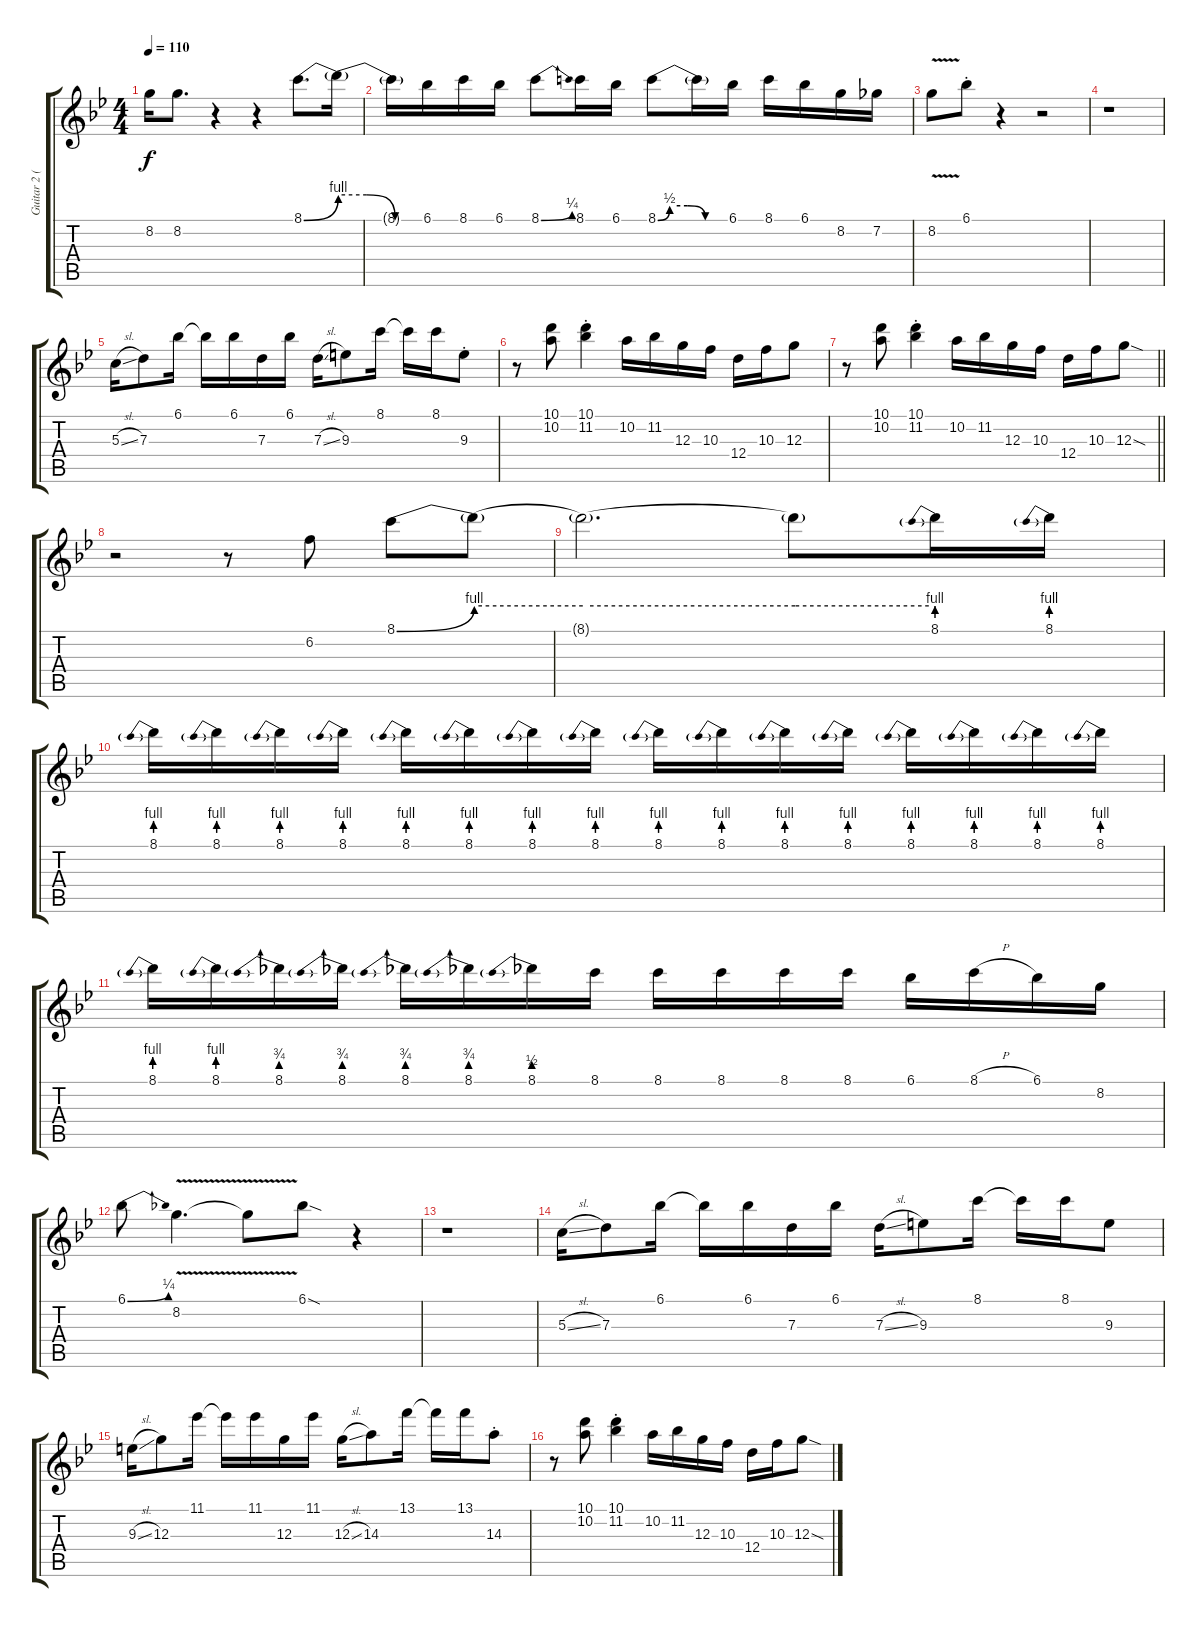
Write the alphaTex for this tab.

\track ("Guitar 2 (with wah and reverb)" "Guitar 2 (") {instrument distortionguitar}
\staff {score tabs}
\tuning (E4 B3 G3 D3 A2 E2) {hide}
\ts (4 4)
\tempo 110
\clef g2
\ks bb
8.2.16{dy f} 8.2.8{d} r.4 r.4 8.1{be (bend 0 0 60 4)}.8{d} 8.1{be (custom 0 4 20 4 40 0 60 0) t}.16 |
8.1{t}.16 6.1.16 8.1.16 6.1.16 8.1{be (bend 0 0 60 1)}.8 8.1.16 6.1.16 8.1{be (custom 0 0 10 2 25 2 40 0 60 0)}.8 8.1{t}.16 6.1.16 8.1.16 6.1.16 8.2.16 7.2.16 |
8.2{v}.8 6.1{st}.8 r.4 r.2 |
r.1 |
5.3{sl}.16 7.3.8 6.1.16 6.1{t}.16 6.1.16 7.3.16 6.1.16 7.3{sl}.16 9.3.8 8.1.16 8.1{t}.16 8.1.16 9.3{st}.8 |
r.8 (10.1 10.2).8 (10.1{st} 11.2{st}).4 10.2.16 11.2.16 12.3.16 10.3.16 12.4.16 10.3.16 12.3.8 |
\barLineRight lightlight
r.8 (10.1 10.2).8 (10.1{st} 11.2{st}).4 10.2.16 11.2.16 12.3.16 10.3.16 12.4.16 10.3.16 12.3{sod}.8 |
r.2 r.8 6.2.8 8.1{be (bend 0 0 60 4)}.8 8.1{be (hold 0 4 60 4) t}.8 |
8.1{be (hold 0 4 60 4) t}.2{d} 8.1{be (hold 0 4 60 4) t}.8 8.1{be (prebend 0 4 60 4)}.16 8.1{be (prebend 0 4 60 4)}.16 |
8.1{be (prebend 0 4 60 4)}.16 8.1{be (prebend 0 4 60 4)}.16 8.1{be (prebend 0 4 60 4)}.16 8.1{be (prebend 0 4 60 4)}.16 8.1{be (prebend 0 4 60 4)}.16 8.1{be (prebend 0 4 60 4)}.16 8.1{be (prebend 0 4 60 4)}.16 8.1{be (prebend 0 4 60 4)}.16 8.1{be (prebend 0 4 60 4)}.16 8.1{be (prebend 0 4 60 4)}.16 8.1{be (prebend 0 4 60 4)}.16 8.1{be (prebend 0 4 60 4)}.16 8.1{be (prebend 0 4 60 4)}.16 8.1{be (prebend 0 4 60 4)}.16 8.1{be (prebend 0 4 60 4)}.16 8.1{be (prebend 0 4 60 4)}.16 |
8.1{be (prebend 0 4 60 4)}.16 8.1{be (prebend 0 4 60 4)}.16 8.1{be (prebend 0 3 60 3)}.16 8.1{be (prebend 0 3 60 3)}.16 8.1{be (prebend 0 3 60 3)}.16 8.1{be (prebend 0 3 60 3)}.16 8.1{be (prebend 0 2 60 2)}.16 8.1{be (hold 40 0 60 0)}.16 8.1.16 8.1.16 8.1.16 8.1.16 6.1.16 8.1{h}.16 6.1.16 8.2.16 |
6.1{be (bend 0 0 60 1)}.8 8.2{v}.4{d} 8.2{v t}.8 6.1{sod}.8 r.4 |
r.1 |
5.3{sl}.16 7.3.8 6.1.16 6.1{t}.16 6.1.16 7.3.16 6.1.16 7.3{sl}.16 9.3.8 8.1.16 8.1{t}.16 8.1.16 9.3.8 |
9.3{sl}.16 12.3.8 11.1.16 11.1{t}.16 11.1.16 12.3.16 11.1.16 12.3{sl}.16 14.3.8 13.1.16 13.1{t}.16 13.1.16 14.3{st}.8 |
r.8 (10.1 10.2).8 (10.1{st} 11.2{st}).4 10.2.16 11.2.16 12.3.16 10.3.16 12.4.16 10.3.16 12.3{sod}.8
